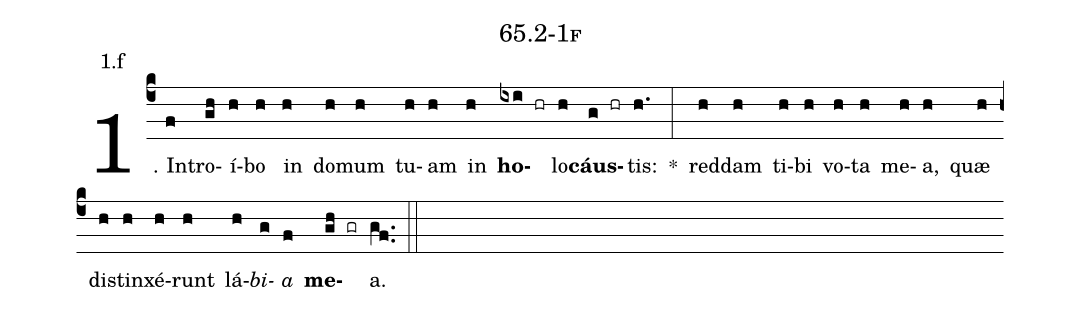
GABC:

name: 65.2-1f;
annotation: 1.f;
%%
(c4)1. In(f)tro(gh)í(h)bo(h) in(h) do(h)mum(h) tu(h)am(h) in(h) <b>ho</b>(ixi hr)lo(h)<b>cáus</b>(g hr)tis:(h.) *(:) red(h)dam(h) ti(h)bi(h) vo(h)ta(h) me(h)a,(h) quæ(h) di(h)stin(h)xé(h)runt(h) lá(h)<i>bi</i>(g)<i>a</i>(f) <b>me</b>(gh gr)a.(gf..) (::)


%E(h) u(h) o(g) u(f) a(gh) e.(gf..) (::)
